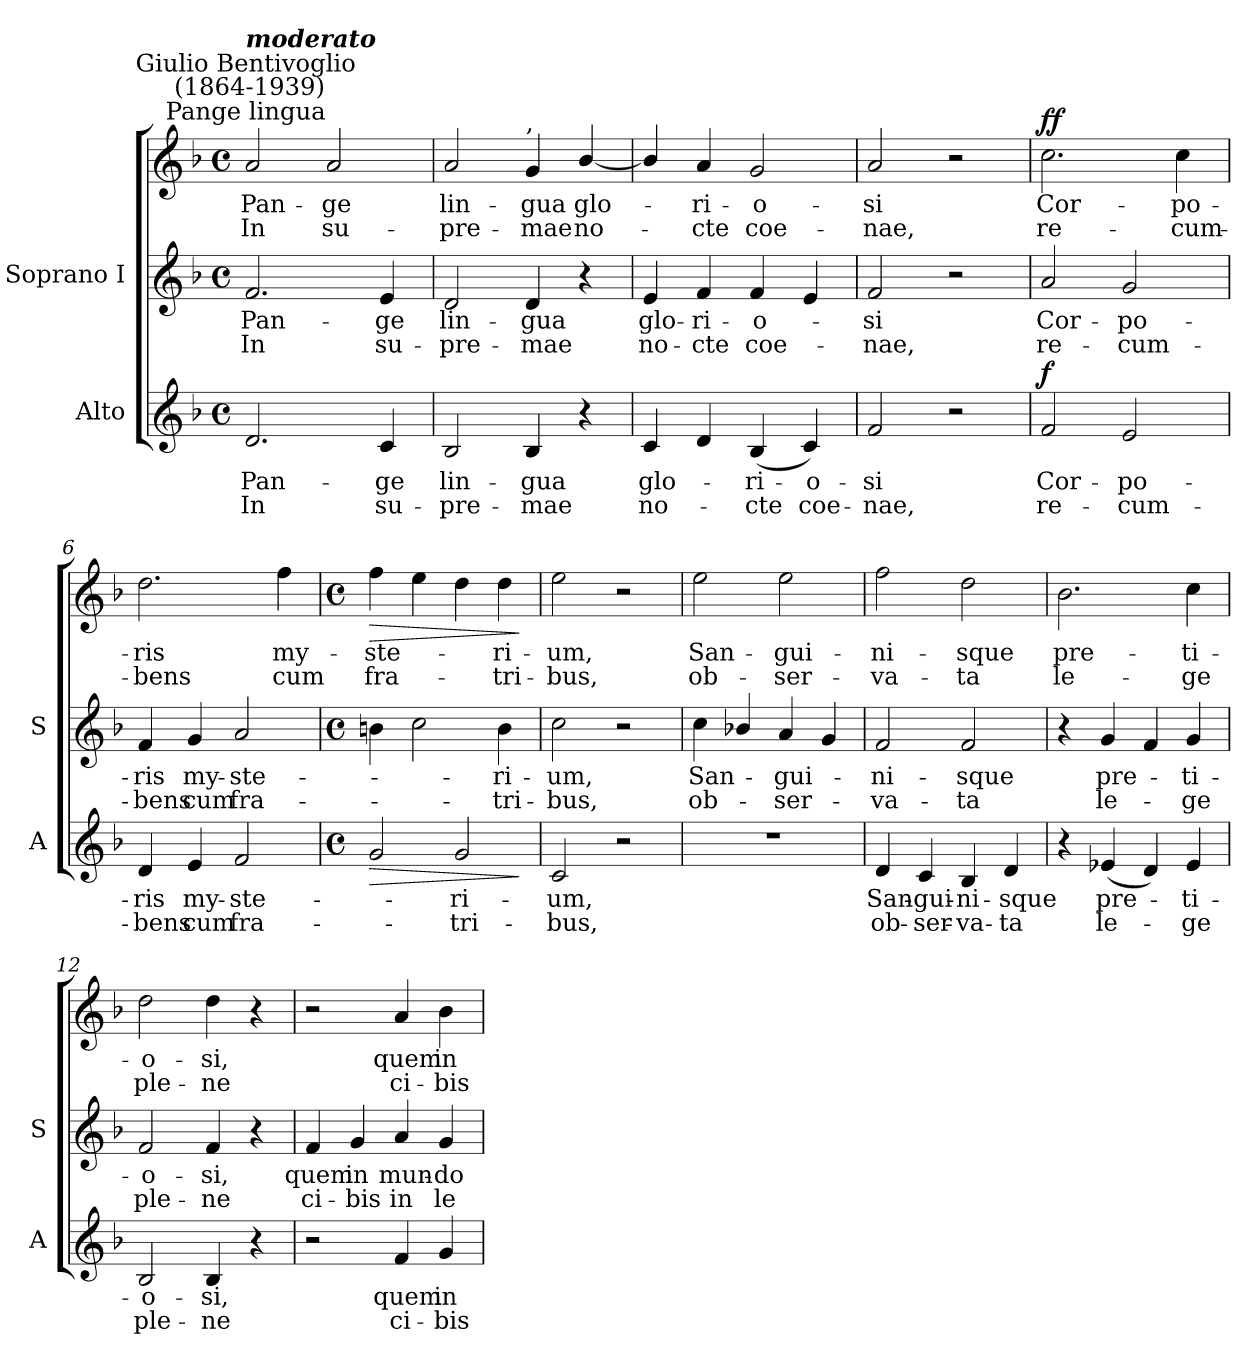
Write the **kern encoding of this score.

**kern	**text	**text	**dynam	**kern	**text	**text	**kern	**text	**text	**dynam
*part2	*part2	*part2	*part2	*part1	*part1	*part1	*part1	*part1	*part1	*part1
*staff3	*staff3	*staff3	*staff3	*staff2	*staff2	*staff2	*staff1	*staff1	*staff1	*staff1/2
*I"Alto	*	*	*	*I"Soprano I	*	*	*	*	*	*
*I'A	*	*	*	*I'S	*	*	*	*	*	*
*clefG2	*	*	*	*clefG2	*	*	*clefG2	*	*	*
*k[b-]	*	*	*	*k[b-]	*	*	*k[b-]	*	*	*
*F:	*	*	*	*F:	*	*	*F:	*	*	*
*M4/4	*	*	*	*M4/4	*	*	*M4/4	*	*	*
*met(c)	*	*	*	*met(c)	*	*	*met(c)	*	*	*
=1	=1	=1	=1	=1	=1	=1	=1	=1	=1	=1
!	!	!	!	!	!	!	!LO:TX:a:cj:t=Pange lingua	!	!	!
!	!	!	!	!	!	!	!LO:TX:a:cj:t=Giulio Bentivoglio\n (1864-1939)	!	!	!
!	!	!	!	!	!	!	!LO:TX:a:Bi:t=moderato	!	!	!
!	!LO:LY:b	!LO:LY:b	!	!	!LO:LY:b	!LO:LY:b	!	!LO:LY:b	!LO:LY:b	!
2.d	Pan-	-In	.	2.f	-Pan-	-In	2a	Pan-	-In	.
!	!	!	!	!	!	!	!	!LO:LY:b	!LO:LY:b	!
.	.	.	.	.	.	.	2a	ge	su-	.
!	!LO:LY:b	!LO:LY:b	!	!	!LO:LY:b	!LO:LY:b	!	!	!	!
4c	ge	su-	.	4e	ge	su-	.	.	.	.
=2	=2	=2	=2	=2	=2	=2	=2	=2	=2	=2
!	!LO:LY:b	!LO:LY:b	!	!	!LO:LY:b	!LO:LY:b	!	!LO:LY:b	!LO:LY:b	!
2B-	-lin-	-pre-	.	2d	lin-	-pre-	2a	-lin-	-pre-	.
!	!	!	!	!	!	!	!LO:TX:a:t=,	!	!	!
!	!LO:LY:b	!LO:LY:b	!	!	!LO:LY:b	!LO:LY:b	!	!LO:LY:b	!LO:LY:b	!
4B-	-gua	mae	.	4d	-gua	mae	4g	-gua	mae	.
!	!	!	!	!	!	!	!	!LO:LY:b	!LO:LY:b	!
4r	.	.	.	4r	.	.	[4b-/	glo-	no-	.
=3	=3	=3	=3	=3	=3	=3	=3	=3	=3	=3
!	!LO:LY:b	!LO:LY:b	!	!	!LO:LY:b	!LO:LY:b	!	!	!	!
4c	glo-	no-	.	4e	-glo-	-no-	4b-/]	.	.	.
!	!	!	!	!	!LO:LY:b	!LO:LY:b	!	!LO:LY:b	!LO:LY:b	!
4d	.	.	.	4f	-ri-	-cte	4a/	ri-	-cte	.
!	!LO:LY:b	!LO:LY:b	!	!	!LO:LY:b	!LO:LY:b	!	!LO:LY:b	!LO:LY:b	!
(<4B-	ri-	-cte	.	4f	o-	coe-	2g	o-	-coe-	.
!	!LO:LY:b	!LO:LY:b	!	!	!	!	!	!	!	!
4c)	o-	-coe-	.	4e	.	.	.	.	.	.
=4	=4	=4	=4	=4	=4	=4	=4	=4	=4	=4
!	!LO:LY:b	!LO:LY:b	!	!	!LO:LY:b	!LO:LY:b	!	!LO:LY:b	!LO:LY:b	!
2f	-si	nae,	.	2f	si	nae,	2a	si	nae,	.
2r	.	.	.	2r	.	.	2r	.	.	.
=5	=5	=5	=5	=5	=5	=5	=5	=5	=5	=5
!	!LO:LY:b	!LO:LY:b	!LO:DY:b	!	!LO:LY:b	!LO:LY:b	!	!LO:LY:b	!LO:LY:b	!LO:DY:b=2
!	!	!	!	!	!	!	!	!	!	!LO:DY:n=1:b
2f	Cor-	-re-	f	2a	-Cor-	-re-	2.cc	Cor-	-re-	f f
!	!LO:LY:b	!LO:LY:b	!	!	!LO:LY:b	!LO:LY:b	!	!	!	!
2e	-po-	-cum-	.	2g	-po-	-cum-	.	.	.	.
!	!	!	!	!	!	!	!	!LO:LY:b	!LO:LY:b	!
.	.	.	.	.	.	.	4cc	-po-	-cum-	.
=6	=6	=6	=6	=6	=6	=6	=6	=6	=6	=6
!	!LO:LY:b	!LO:LY:b	!	!	!LO:LY:b	!LO:LY:b	!	!LO:LY:b	!LO:LY:b	!
4d	-ris	bens	.	4f	ris	bens	2.dd	-ris	bens	.
!	!LO:LY:b	!LO:LY:b	!	!	!LO:LY:b	!LO:LY:b	!	!	!	!
4e	my-	-cum	.	4g	my-	-cum	.	.	.	.
!	!LO:LY:b	!LO:LY:b	!	!	!LO:LY:b	!LO:LY:b	!	!	!	!
2f	ste-	fra-	.	(>2a	ste-	fra-	.	.	.	.
!	!	!	!	!	!	!	!	!LO:LY:b	!LO:LY:b	!
.	.	.	.	.	.	.	4ff	my-	-cum	.
!!LO:LB:g=z
=7	=7	=7	=7	=7	=7	=7	=7	=7	=7	=7
*M4/4	*	*	*	*M4/4	*	*	*M4/4	*	*	*
*met(c)	*	*	*	*met(c)	*	*	*met(c)	*	*	*
!	!	!	!LO:HP:b	!	!	!	!	!LO:LY:b	!LO:LY:b	!LO:HP:b
2g	.	.	>	4bn	.	.	4ff	ste-	fra-	>
.	.	.	.	2cc	.	.	4ee	.	.	.
!	!LO:LY:b	!LO:LY:b	!	!	!	!	!	!	!	!
2g	ri-	-tri-	.	.	.	.	4dd)	.	.	.
!	!	!	!	!	!LO:LY:b	!LO:LY:b	!	!LO:LY:b	!LO:LY:b	!
.	.	.	.	4b	-ri-	-tri-	4dd	ri-	-tri-	.
.	.	.	]	.	.	.	.	.	.	]
=8	=8	=8	=8	=8	=8	=8	=8	=8	=8	=8
!	!LO:LY:b	!LO:LY:b	!	!	!LO:LY:b	!LO:LY:b	!	!LO:LY:b	!LO:LY:b	!
2c	-um,	bus,	.	2cc	um,	bus,	2ee	-um,	bus,	.
2r	.	.	.	2r	.	.	2r	.	.	.
=9	=9	=9	=9	=9	=9	=9	=9	=9	=9	=9
!	!	!	!	!	!LO:LY:b	!LO:LY:b	!	!LO:LY:b	!LO:LY:b	!
1r	.	.	.	4cc	-San-	ob-	2ee	San-	-ob-	.
.	.	.	.	4b-X/	.	.	.	.	.	.
!	!	!	!	!	!LO:LY:b	!LO:LY:b	!	!LO:LY:b	!LO:LY:b	!
.	.	.	.	4a	gui-	ser-	2ee	-gui-	-ser-	.
.	.	.	.	4g	.	.	.	.	.	.
=10	=10	=10	=10	=10	=10	=10	=10	=10	=10	=10
!	!LO:LY:b	!LO:LY:b	!	!	!LO:LY:b	!LO:LY:b	!	!LO:LY:b	!LO:LY:b	!
4d	San-	-ob-	.	2f	ni-	-va-	2ff	ni-	-va-	.
!	!LO:LY:b	!LO:LY:b	!	!	!	!	!	!	!	!
4c	-gui-	-ser-	.	.	.	.	.	.	.	.
!	!LO:LY:b	!LO:LY:b	!	!	!LO:LY:b	!LO:LY:b	!	!LO:LY:b	!LO:LY:b	!
4B-	-ni-	-va-	.	2f	-sque	ta	2dd	-sque	ta	.
!	!LO:LY:b	!LO:LY:b	!	!	!	!	!	!	!	!
4d	-sque	ta	.	.	.	.	.	.	.	.
=11	=11	=11	=11	=11	=11	=11	=11	=11	=11	=11
!	!	!	!	!	!	!	!	!LO:LY:b	!LO:LY:b	!
4r	.	.	.	4r	.	.	2.b-	pre-	-le-	.
!	!LO:LY:b	!LO:LY:b	!	!	!LO:LY:b	!LO:LY:b	!	!	!	!
(<4e-X	pre-	le-	.	4g	pre-	le-	.	.	.	.
4d)	.	.	.	4f	.	.	.	.	.	.
!	!LO:LY:b	!LO:LY:b	!	!	!LO:LY:b	!LO:LY:b	!	!LO:LY:b	!LO:LY:b	!
4e-	ti-	-ge	.	4g	ti-	-ge	4cc	-ti-	-ge	.
=12	=12	=12	=12	=12	=12	=12	=12	=12	=12	=12
!	!LO:LY:b	!LO:LY:b	!	!	!LO:LY:b	!LO:LY:b	!	!LO:LY:b	!LO:LY:b	!
2B-	o-	-ple-	.	2f	o-	-ple-	2dd	o-	-ple-	.
!	!LO:LY:b	!LO:LY:b	!	!	!LO:LY:b	!LO:LY:b	!	!LO:LY:b	!LO:LY:b	!
4B-	-si,	ne	.	4f	-si,	ne	4dd	-si,	ne	.
4r	.	.	.	4r	.	.	4r	.	.	.
=13	=13	=13	=13	=13	=13	=13	=13	=13	=13	=13
!	!	!	!	!	!LO:LY:b	!LO:LY:b	!	!	!	!
2r	.	.	.	4f	quem	ci-	2r	.	.	.
!	!	!	!	!	!LO:LY:b	!LO:LY:b	!	!	!	!
.	.	.	.	4g	-in	bis	.	.	.	.
!	!LO:LY:b	!LO:LY:b	!	!	!LO:LY:b	!LO:LY:b	!	!LO:LY:b	!LO:LY:b	!
4f	quem	ci-	.	4a	mun-	-in	4a	quem	ci-	.
!	!LO:LY:b	!LO:LY:b	!	!	!LO:LY:b	!LO:LY:b	!	!LO:LY:b	!LO:LY:b	!
4g	-in	bis	.	4g	do	le-	4b-	-in	bis	.
=	=	=	=	=	=	=	=	=	=	=
*-	*-	*-	*-	*-	*-	*-	*-	*-	*-	*-
